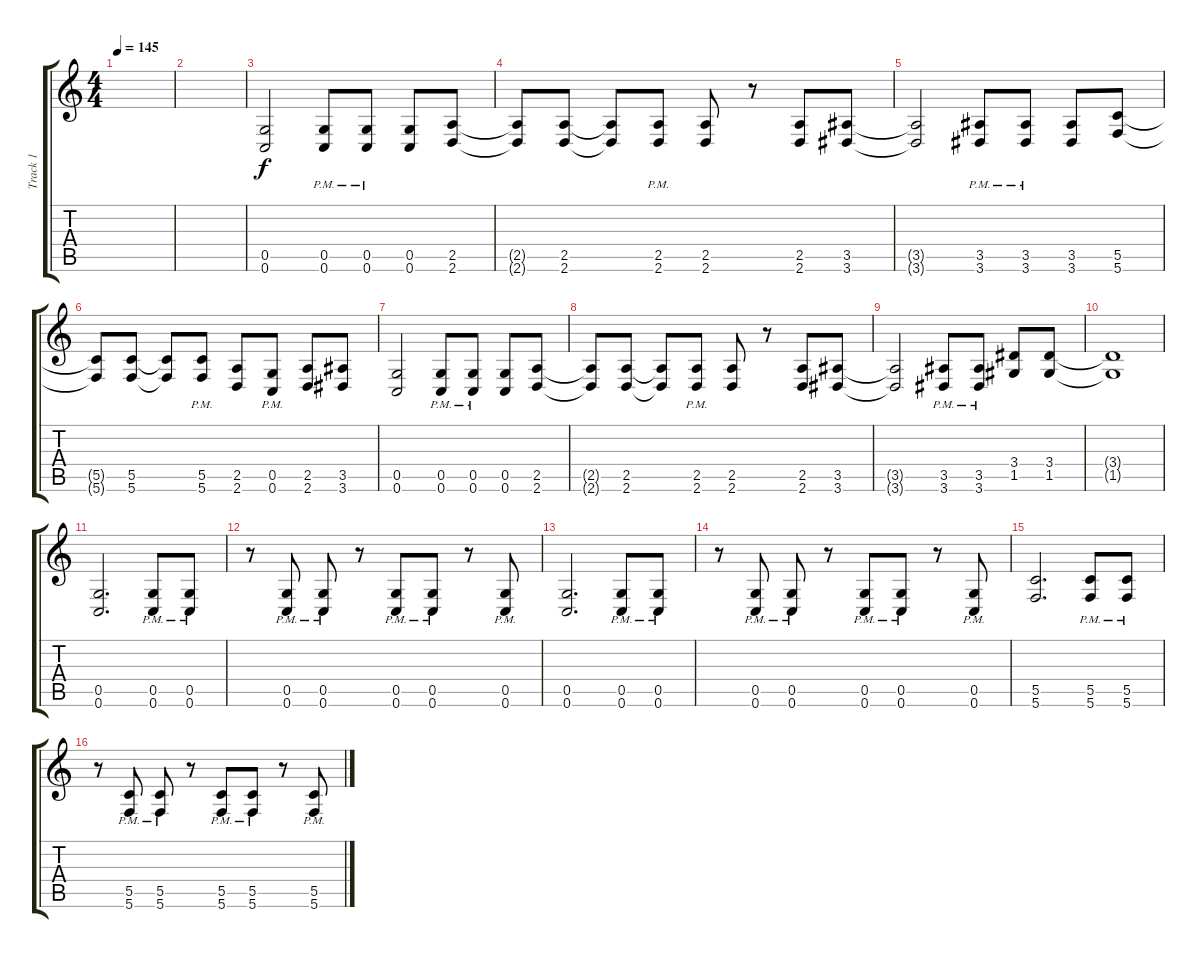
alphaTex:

\track ("Track 1" "Track 1") {instrument distortionguitar}
\staff {score tabs}
\tuning (D4 A3 F3 C3 G2 C2) {hide}
\ts (4 4)
\tempo 145
\clef g2
\ks c
|
|
(0.5 0.6).2 (0.5{pm} 0.6{pm}).8 (0.5{pm} 0.6{pm}).8 (0.5 0.6).8 (2.5 2.6).8 |
(2.5{t} 2.6{t}).8 (2.5 2.6).8 (2.5{t} 2.6{t}).8 (2.5{pm} 2.6{pm}).8 (2.5 2.6).8 r.8 (2.5 2.6).8 (3.5 3.6).8 |
(3.5{t} 3.6{t}).2 (3.5{pm} 3.6{pm}).8 (3.5{pm} 3.6{pm}).8 (3.5 3.6).8 (5.5 5.6).8 |
(5.5{t} 5.6{t}).8 (5.5 5.6).8 (5.5{t} 5.6{t}).8 (5.5{pm} 5.6{pm}).8 (2.5 2.6).8 (0.5{pm} 0.6{pm}).8 (2.5 2.6).8 (3.5 3.6).8 |
(0.5 0.6).2 (0.5{pm} 0.6{pm}).8 (0.5{pm} 0.6{pm}).8 (0.5 0.6).8 (2.5 2.6).8 |
(2.5{t} 2.6{t}).8 (2.5 2.6).8 (2.5{t} 2.6{t}).8 (2.5{pm} 2.6{pm}).8 (2.5 2.6).8 r.8 (2.5 2.6).8 (3.5 3.6).8 |
(3.5{t} 3.6{t}).2 (3.5{pm} 3.6{pm}).8 (3.5{pm} 3.6{pm}).8 (3.4 1.5).8 (3.4 1.5).8 |
(3.4{t} 1.5{t}).1 |
(0.5 0.6).2{d} (0.5{pm} 0.6{pm}).8 (0.5{pm} 0.6{pm}).8 |
r.8 (0.5{pm} 0.6{pm}).8 (0.5{pm} 0.6{pm}).8 r.8 (0.5{pm} 0.6{pm}).8 (0.5{pm} 0.6{pm}).8 r.8 (0.5{pm} 0.6{pm}).8 |
(0.5 0.6).2{d} (0.5{pm} 0.6{pm}).8 (0.5{pm} 0.6{pm}).8 |
r.8 (0.5{pm} 0.6{pm}).8 (0.5{pm} 0.6{pm}).8 r.8 (0.5{pm} 0.6{pm}).8 (0.5{pm} 0.6{pm}).8 r.8 (0.5{pm} 0.6{pm}).8 |
(5.5 5.6).2{d} (5.5{pm} 5.6{pm}).8 (5.5{pm} 5.6{pm}).8 |
r.8 (5.5{pm} 5.6{pm}).8 (5.5{pm} 5.6{pm}).8 r.8 (5.5{pm} 5.6{pm}).8 (5.5{pm} 5.6{pm}).8 r.8 (5.5{pm} 5.6{pm}).8
